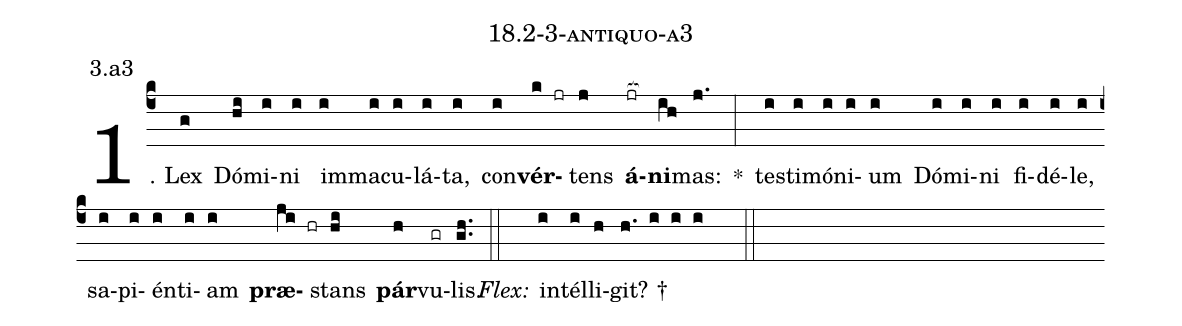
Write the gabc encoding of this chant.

name: 18.2-3-antiquo-a3;
annotation: 3.a3;
%%
(c4)1. Lex(g) Dó(hi)mi(i)ni(i) im(i)ma(i)cu(i)lá(i)ta,(i) con(i)<b>vér</b>(k jr)tens(j) <b>á</b>(jr[ocb:1{])<b>ni</b>(ih[ocb:0}])mas:(j.) *(:) tes(i)ti(i)mó(i)ni(i)um(i) Dó(i)mi(i)ni(i) fi(i)dé(i)le,(i) sa(i)pi(i)én(i)ti(i)am(i) <b>præ</b>(ji hr)stans(hi) <b>pár</b>(h)vu(gr)lis.(gh..) (::)
<i>Flex:</i>()  in(i)tél(i)li(h)git? †(h. i i i  ::)

%E(i) u(i) o(ji) u(hi) a(h) e.(gh..) (::)
